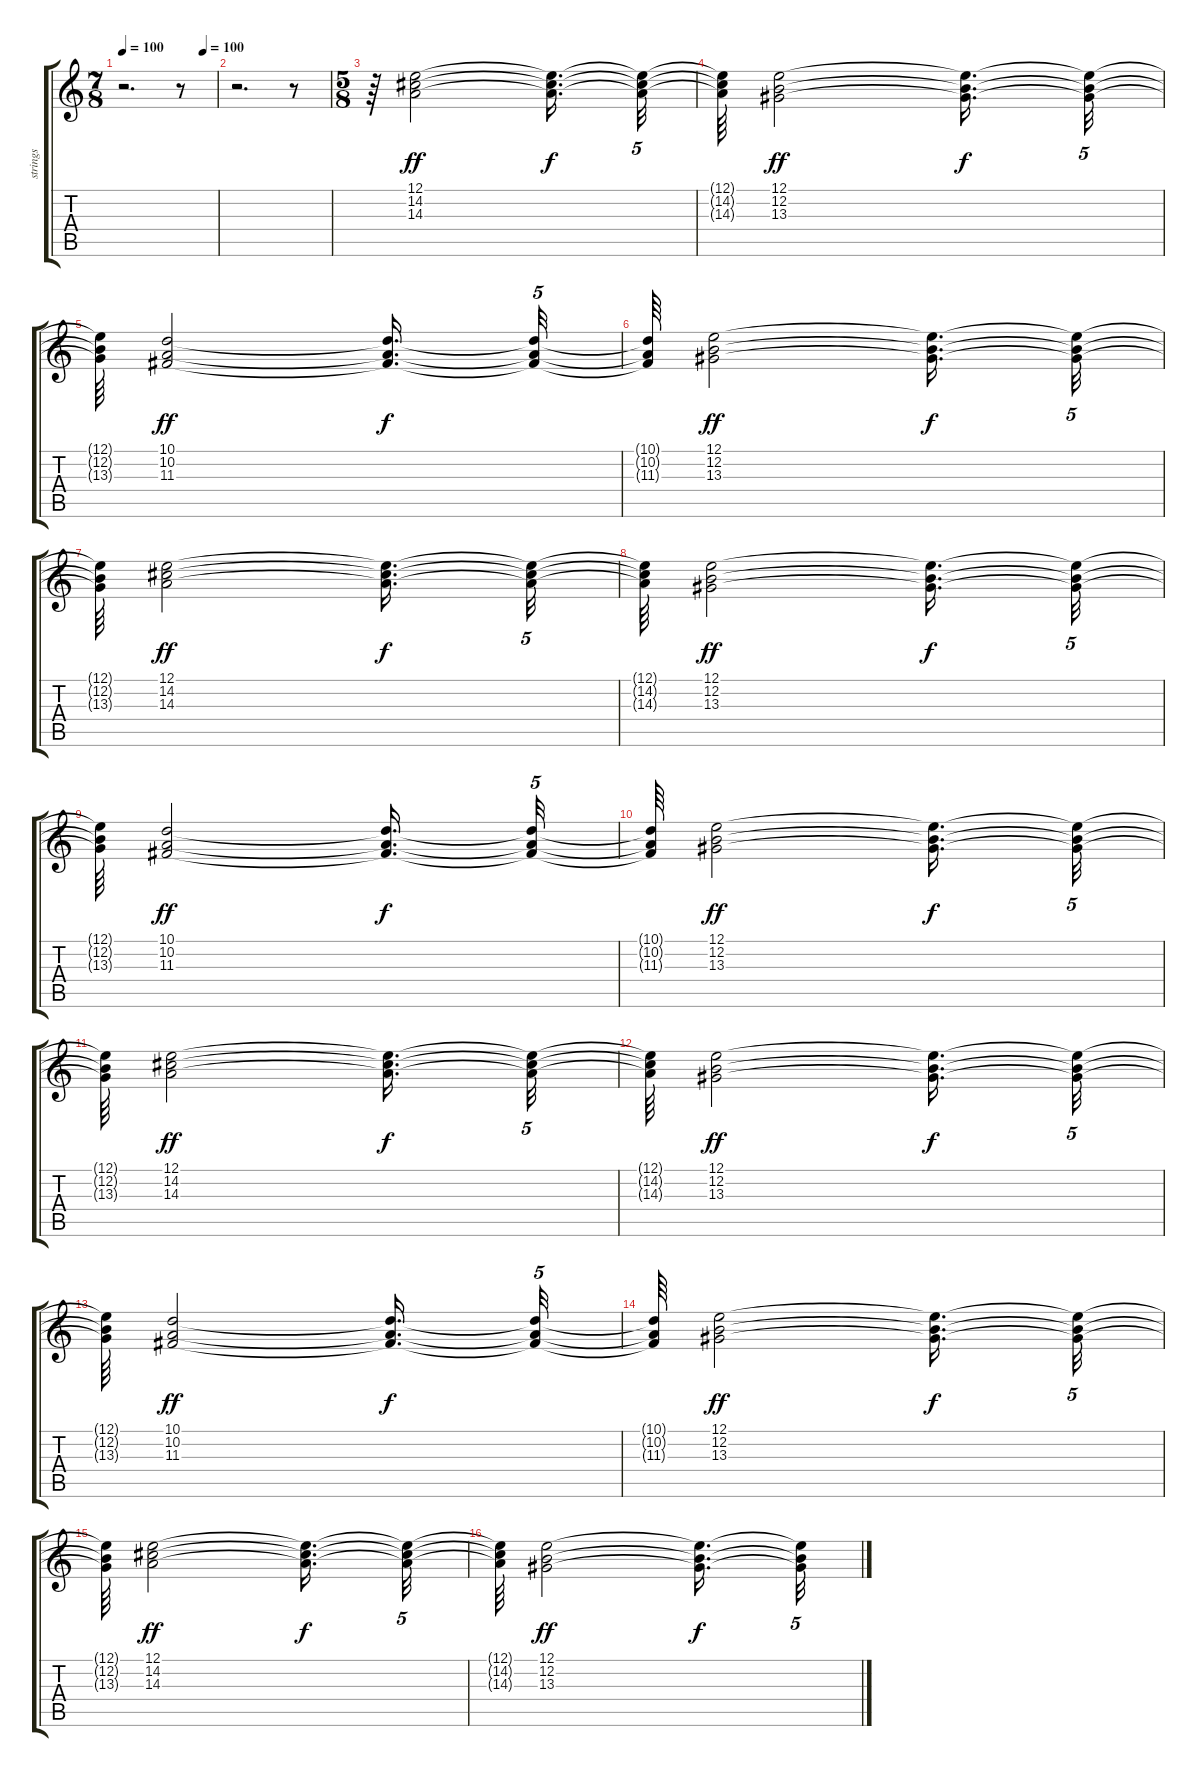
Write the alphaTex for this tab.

\track ("strings" "strings") {instrument synthstrings1}
\staff {score tabs}
\tuning (E4 B3 G3 D3 A2 E2) {hide}
\ts (7 8)
\tempo 100
\tempo (100 0.8571428571428571)
\clef g2
\ks c
r.2{d dy f} r.8 |
r.2{d} r.8 |
\ts (5 8)
r.64 (12.1 14.2 14.3).2{dy ff} (12.1{t} 14.2{t} 14.3{t}).16{d dy f} (12.1{t} 14.2{t} 14.3{t}).32{tu (5 4)} |
(12.1{t} 14.2{t} 14.3{t}).64 (12.1 12.2 13.3).2{dy ff} (12.1{t} 12.2{t} 13.3{t}).16{d dy f} (12.1{t} 12.2{t} 13.3{t}).32{tu (5 4)} |
(12.1{t} 12.2{t} 13.3{t}).64 (10.1 10.2 11.3).2{dy ff} (10.1{t} 10.2{t} 11.3{t}).16{d dy f} (10.1{t} 10.2{t} 11.3{t}).32{tu (5 4)} |
(10.1{t} 10.2{t} 11.3{t}).64 (12.1 12.2 13.3).2{dy ff} (12.1{t} 12.2{t} 13.3{t}).16{d dy f} (12.1{t} 12.2{t} 13.3{t}).32{tu (5 4)} |
(12.1{t} 12.2{t} 13.3{t}).64 (12.1 14.2 14.3).2{dy ff} (12.1{t} 14.2{t} 14.3{t}).16{d dy f} (12.1{t} 14.2{t} 14.3{t}).32{tu (5 4)} |
(12.1{t} 14.2{t} 14.3{t}).64 (12.1 12.2 13.3).2{dy ff} (12.1{t} 12.2{t} 13.3{t}).16{d dy f} (12.1{t} 12.2{t} 13.3{t}).32{tu (5 4)} |
(12.1{t} 12.2{t} 13.3{t}).64 (10.1 10.2 11.3).2{dy ff} (10.1{t} 10.2{t} 11.3{t}).16{d dy f} (10.1{t} 10.2{t} 11.3{t}).32{tu (5 4)} |
(10.1{t} 10.2{t} 11.3{t}).64 (12.1 12.2 13.3).2{dy ff} (12.1{t} 12.2{t} 13.3{t}).16{d dy f} (12.1{t} 12.2{t} 13.3{t}).32{tu (5 4)} |
(12.1{t} 12.2{t} 13.3{t}).64 (12.1 14.2 14.3).2{dy ff} (12.1{t} 14.2{t} 14.3{t}).16{d dy f} (12.1{t} 14.2{t} 14.3{t}).32{tu (5 4)} |
(12.1{t} 14.2{t} 14.3{t}).64 (12.1 12.2 13.3).2{dy ff} (12.1{t} 12.2{t} 13.3{t}).16{d dy f} (12.1{t} 12.2{t} 13.3{t}).32{tu (5 4)} |
(12.1{t} 12.2{t} 13.3{t}).64 (10.1 10.2 11.3).2{dy ff} (10.1{t} 10.2{t} 11.3{t}).16{d dy f} (10.1{t} 10.2{t} 11.3{t}).32{tu (5 4)} |
(10.1{t} 10.2{t} 11.3{t}).64 (12.1 12.2 13.3).2{dy ff} (12.1{t} 12.2{t} 13.3{t}).16{d dy f} (12.1{t} 12.2{t} 13.3{t}).32{tu (5 4)} |
(12.1{t} 12.2{t} 13.3{t}).64 (12.1 14.2 14.3).2{dy ff} (12.1{t} 14.2{t} 14.3{t}).16{d dy f} (12.1{t} 14.2{t} 14.3{t}).32{tu (5 4)} |
(12.1{t} 14.2{t} 14.3{t}).64 (12.1 12.2 13.3).2{dy ff} (12.1{t} 12.2{t} 13.3{t}).16{d dy f} (12.1{t} 12.2{t} 13.3{t}).32{tu (5 4)}
